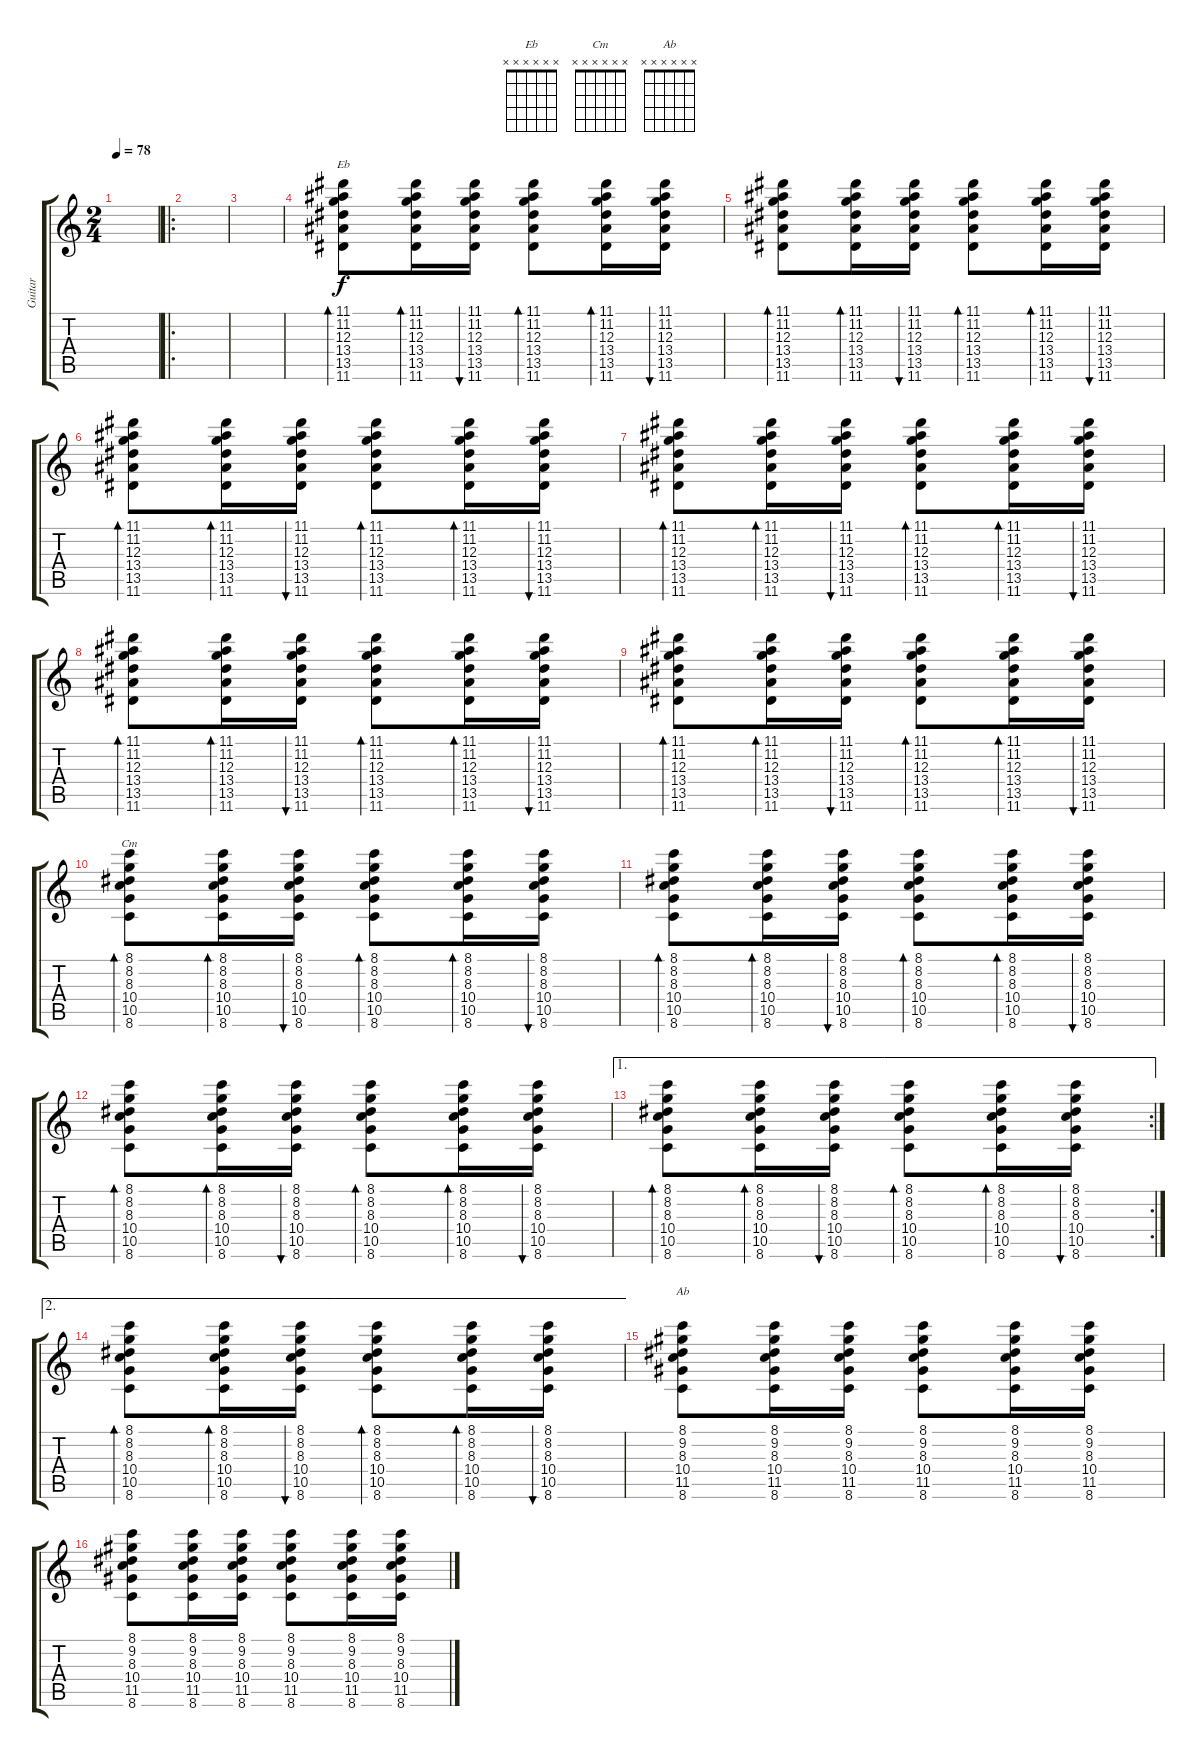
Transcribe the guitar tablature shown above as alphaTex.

\track ("Guitar" "Guitar") {instrument acousticguitarnylon}
\staff {score tabs}
\tuning (E4 B3 G3 D3 A2 E2) {hide}
\chord ("Eb" x x x x x x)
\chord ("Cm" x x x x x x)
\chord ("Ab" x x x x x x)
\ts (2 4)
\tempo 78
\clef g2
\ks c
|
\ro
|
|
(11.1 11.2 12.3 13.4 13.5 11.6).8{bd 30 ch "Eb"} (11.1 11.2 12.3 13.4 13.5 11.6).16{bd 30} (11.1 11.2 12.3 13.4 13.5 11.6).16{bu 30} (11.1 11.2 12.3 13.4 13.5 11.6).8{bd 30} (11.1 11.2 12.3 13.4 13.5 11.6).16{bd 30} (11.1 11.2 12.3 13.4 13.5 11.6).16{bu 30} |
(11.1 11.2 12.3 13.4 13.5 11.6).8{bd 30} (11.1 11.2 12.3 13.4 13.5 11.6).16{bd 30} (11.1 11.2 12.3 13.4 13.5 11.6).16{bu 30} (11.1 11.2 12.3 13.4 13.5 11.6).8{bd 30} (11.1 11.2 12.3 13.4 13.5 11.6).16{bd 30} (11.1 11.2 12.3 13.4 13.5 11.6).16{bu 30} |
(11.1 11.2 12.3 13.4 13.5 11.6).8{bd 30} (11.1 11.2 12.3 13.4 13.5 11.6).16{bd 30} (11.1 11.2 12.3 13.4 13.5 11.6).16{bu 30} (11.1 11.2 12.3 13.4 13.5 11.6).8{bd 30} (11.1 11.2 12.3 13.4 13.5 11.6).16{bd 30} (11.1 11.2 12.3 13.4 13.5 11.6).16{bu 30} |
(11.1 11.2 12.3 13.4 13.5 11.6).8{bd 30} (11.1 11.2 12.3 13.4 13.5 11.6).16{bd 30} (11.1 11.2 12.3 13.4 13.5 11.6).16{bu 30} (11.1 11.2 12.3 13.4 13.5 11.6).8{bd 30} (11.1 11.2 12.3 13.4 13.5 11.6).16{bd 30} (11.1 11.2 12.3 13.4 13.5 11.6).16{bu 30} |
(11.1 11.2 12.3 13.4 13.5 11.6).8{bd 30} (11.1 11.2 12.3 13.4 13.5 11.6).16{bd 30} (11.1 11.2 12.3 13.4 13.5 11.6).16{bu 30} (11.1 11.2 12.3 13.4 13.5 11.6).8{bd 30} (11.1 11.2 12.3 13.4 13.5 11.6).16{bd 30} (11.1 11.2 12.3 13.4 13.5 11.6).16{bu 30} |
(11.1 11.2 12.3 13.4 13.5 11.6).8{bd 30} (11.1 11.2 12.3 13.4 13.5 11.6).16{bd 30} (11.1 11.2 12.3 13.4 13.5 11.6).16{bu 30} (11.1 11.2 12.3 13.4 13.5 11.6).8{bd 30} (11.1 11.2 12.3 13.4 13.5 11.6).16{bd 30} (11.1 11.2 12.3 13.4 13.5 11.6).16{bu 30} |
(8.1 8.2 8.3 10.4 10.5 8.6).8{bd 30 ch "Cm"} (8.1 8.2 8.3 10.4 10.5 8.6).16{bd 30} (8.1 8.2 8.3 10.4 10.5 8.6).16{bu 30} (8.1 8.2 8.3 10.4 10.5 8.6).8{bd 30} (8.1 8.2 8.3 10.4 10.5 8.6).16{bd 30} (8.1 8.2 8.3 10.4 10.5 8.6).16{bu 30} |
(8.1 8.2 8.3 10.4 10.5 8.6).8{bd 30} (8.1 8.2 8.3 10.4 10.5 8.6).16{bd 30} (8.1 8.2 8.3 10.4 10.5 8.6).16{bu 30} (8.1 8.2 8.3 10.4 10.5 8.6).8{bd 30} (8.1 8.2 8.3 10.4 10.5 8.6).16{bd 30} (8.1 8.2 8.3 10.4 10.5 8.6).16{bu 30} |
(8.1 8.2 8.3 10.4 10.5 8.6).8{bd 30} (8.1 8.2 8.3 10.4 10.5 8.6).16{bd 30} (8.1 8.2 8.3 10.4 10.5 8.6).16{bu 30} (8.1 8.2 8.3 10.4 10.5 8.6).8{bd 30} (8.1 8.2 8.3 10.4 10.5 8.6).16{bd 30} (8.1 8.2 8.3 10.4 10.5 8.6).16{bu 30} |
\ae 1
\rc 2
(8.1 8.2 8.3 10.4 10.5 8.6).8{bd 30} (8.1 8.2 8.3 10.4 10.5 8.6).16{bd 30} (8.1 8.2 8.3 10.4 10.5 8.6).16{bu 30} (8.1 8.2 8.3 10.4 10.5 8.6).8{bd 30} (8.1 8.2 8.3 10.4 10.5 8.6).16{bd 30} (8.1 8.2 8.3 10.4 10.5 8.6).16{bu 30} |
\ae 2
(8.1 8.2 8.3 10.4 10.5 8.6).8{bd 30} (8.1 8.2 8.3 10.4 10.5 8.6).16{bd 30} (8.1 8.2 8.3 10.4 10.5 8.6).16{bu 30} (8.1 8.2 8.3 10.4 10.5 8.6).8{bd 30} (8.1 8.2 8.3 10.4 10.5 8.6).16{bd 30} (8.1 8.2 8.3 10.4 10.5 8.6).16{bu 30} |
(8.1 9.2 8.3 10.4 11.5 8.6).8{ch "Ab"} (8.1 9.2 8.3 10.4 11.5 8.6).16 (8.1 9.2 8.3 10.4 11.5 8.6).16 (8.1 9.2 8.3 10.4 11.5 8.6).8 (8.1 9.2 8.3 10.4 11.5 8.6).16 (8.1 9.2 8.3 10.4 11.5 8.6).16 |
(8.1 9.2 8.3 10.4 11.5 8.6).8 (8.1 9.2 8.3 10.4 11.5 8.6).16 (8.1 9.2 8.3 10.4 11.5 8.6).16 (8.1 9.2 8.3 10.4 11.5 8.6).8 (8.1 9.2 8.3 10.4 11.5 8.6).16 (8.1 9.2 8.3 10.4 11.5 8.6).16
